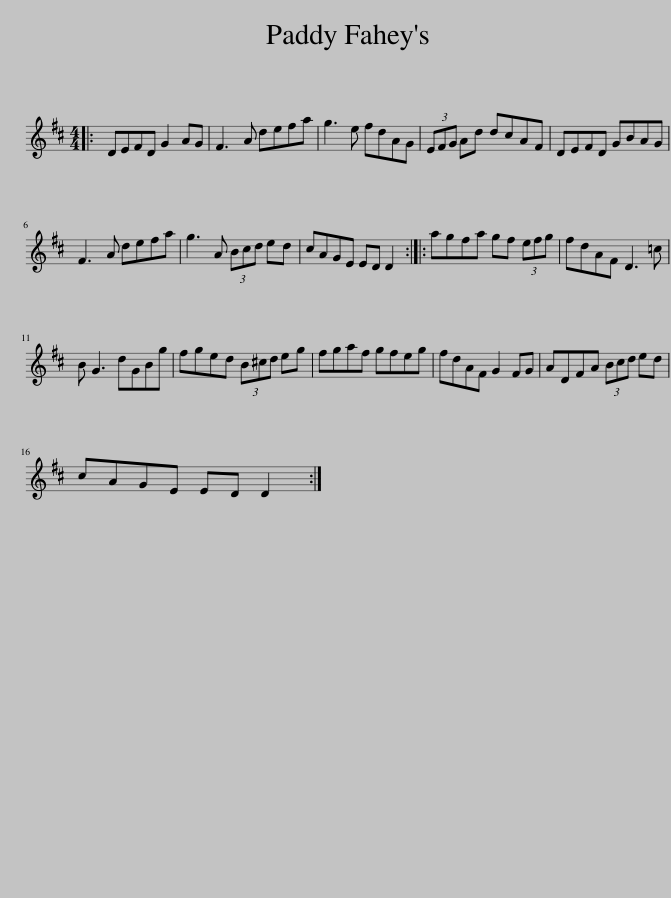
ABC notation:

X:1
L:1/8
M:4/4
I:linebreak $
K:D
V:1 treble
V:1
|: DEFD G2 AG | F3 A defa | g3 e fdAG | (3EFG Ad dcAF | DEFD GBAG |$ %5
 F3 A defa | g3 A (3Bcd ed | cAGE ED D2 :: agfa gf (3efg | fdAF D3 =c |$ %10
 B G3 dGBg | fged (3B^cd eg | fgaf gfeg | fdAF G2 FG | ADFA (3Bcd ed |$ %15
 cAGE ED D2 :| %16
